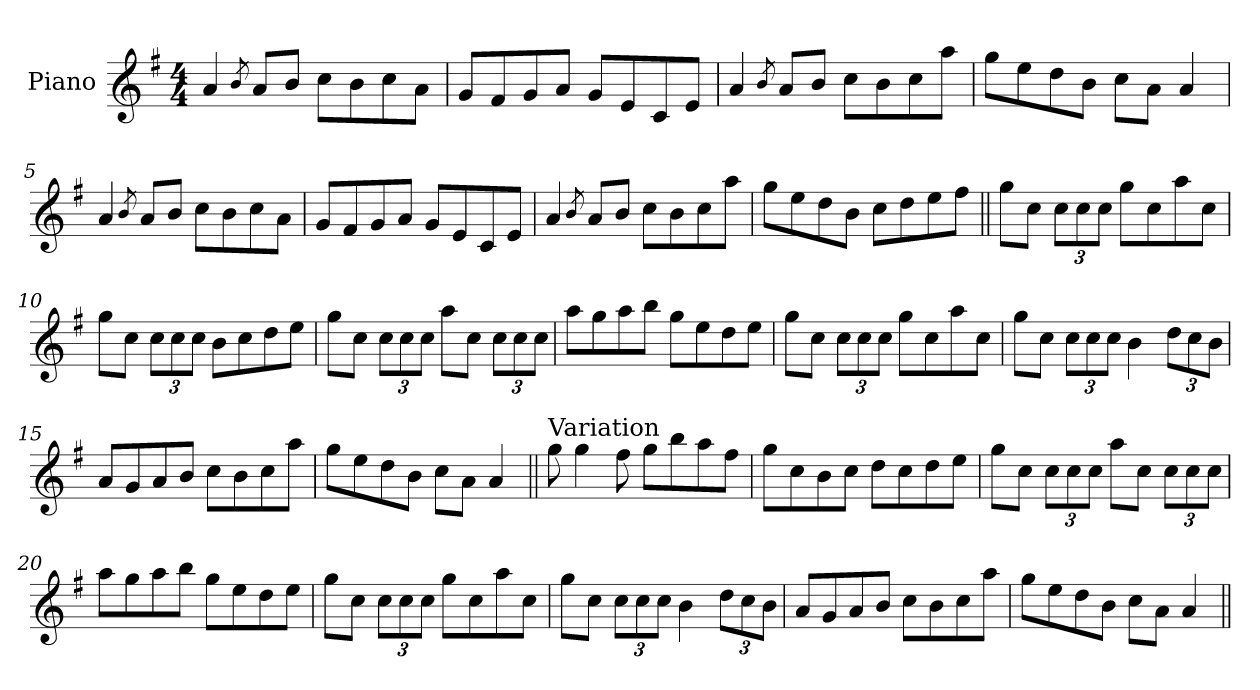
**kern
*part1
*staff1
*I"Piano
*I'Pno
*clefG2
*k[f#]
*A:dor
*M4/4
=1
4a/
8qb/
8a/L
8b/J
8cc\L
8b\
8cc\
8a\J
=2
8g/L
8f#/
8g/
8a/J
8g/L
8e/
8c/
8e/J
=3
4a/
8qb/
8a/L
8b/J
8cc\L
8b\
8cc\
8aa\J
=4
8gg\L
8ee\
8dd\
8b\J
8cc\L
8a\J
4a/
!!LO:LB:g=z
=5
4a/
8qb/
8a/L
8b/J
8cc\L
8b\
8cc\
8a\J
=6
8g/L
8f#/
8g/
8a/J
8g/L
8e/
8c/
8e/J
=7
4a/
8qb/
8a/L
8b/J
8cc\L
8b\
8cc\
8aa\J
=8
8gg\L
8ee\
8dd\
8b\J
8cc\L
8dd\
8ee\
8ff#\J
!!LO:LB:g=z
=9||
8gg\L
8cc\J
12cc\L
12cc\
12cc\J
8gg\L
8cc\
8aa\
8cc\J
=10
8gg\L
8cc\J
12cc\L
12cc\
12cc\J
8b\L
8cc\
8dd\
8ee\J
=11
8gg\L
8cc\J
12cc\L
12cc\
12cc\J
8aa\L
8cc\J
12cc\L
12cc\
12cc\J
=12
8aa\L
8gg\
8aa\
8bb\J
8gg\L
8ee\
8dd\
8ee\J
!!LO:LB:g=z
=13
8gg\L
8cc\J
12cc\L
12cc\
12cc\J
8gg\L
8cc\
8aa\
8cc\J
=14
8gg\L
8cc\J
12cc\L
12cc\
12cc\J
4b\
12dd\L
12cc\
12b\J
=15
8a/L
8g/
8a/
8b/J
8cc\L
8b\
8cc\
8aa\J
=16
8gg\L
8ee\
8dd\
8b\J
8cc\L
8a\J
4a/
!!LO:LB:g=z
=17||
!LO:TX:a:t=Variation
8gg\
4gg\
8ff#\
8gg\L
8bb\
8aa\
8ff#\J
=18
8gg\L
8cc\
8b\
8cc\J
8dd\L
8cc\
8dd\
8ee\J
=19
8gg\L
8cc\J
12cc\L
12cc\
12cc\J
8aa\L
8cc\J
12cc\L
12cc\
12cc\J
=20
8aa\L
8gg\
8aa\
8bb\J
8gg\L
8ee\
8dd\
8ee\J
!!LO:LB:g=z
=21
8gg\L
8cc\J
12cc\L
12cc\
12cc\J
8gg\L
8cc\
8aa\
8cc\J
=22
8gg\L
8cc\J
12cc\L
12cc\
12cc\J
4b\
12dd\L
12cc\
12b\J
=23
8a/L
8g/
8a/
8b/J
8cc\L
8b\
8cc\
8aa\J
=24
8gg\L
8ee\
8dd\
8b\J
8cc\L
8a\J
4a/
=||
*-
